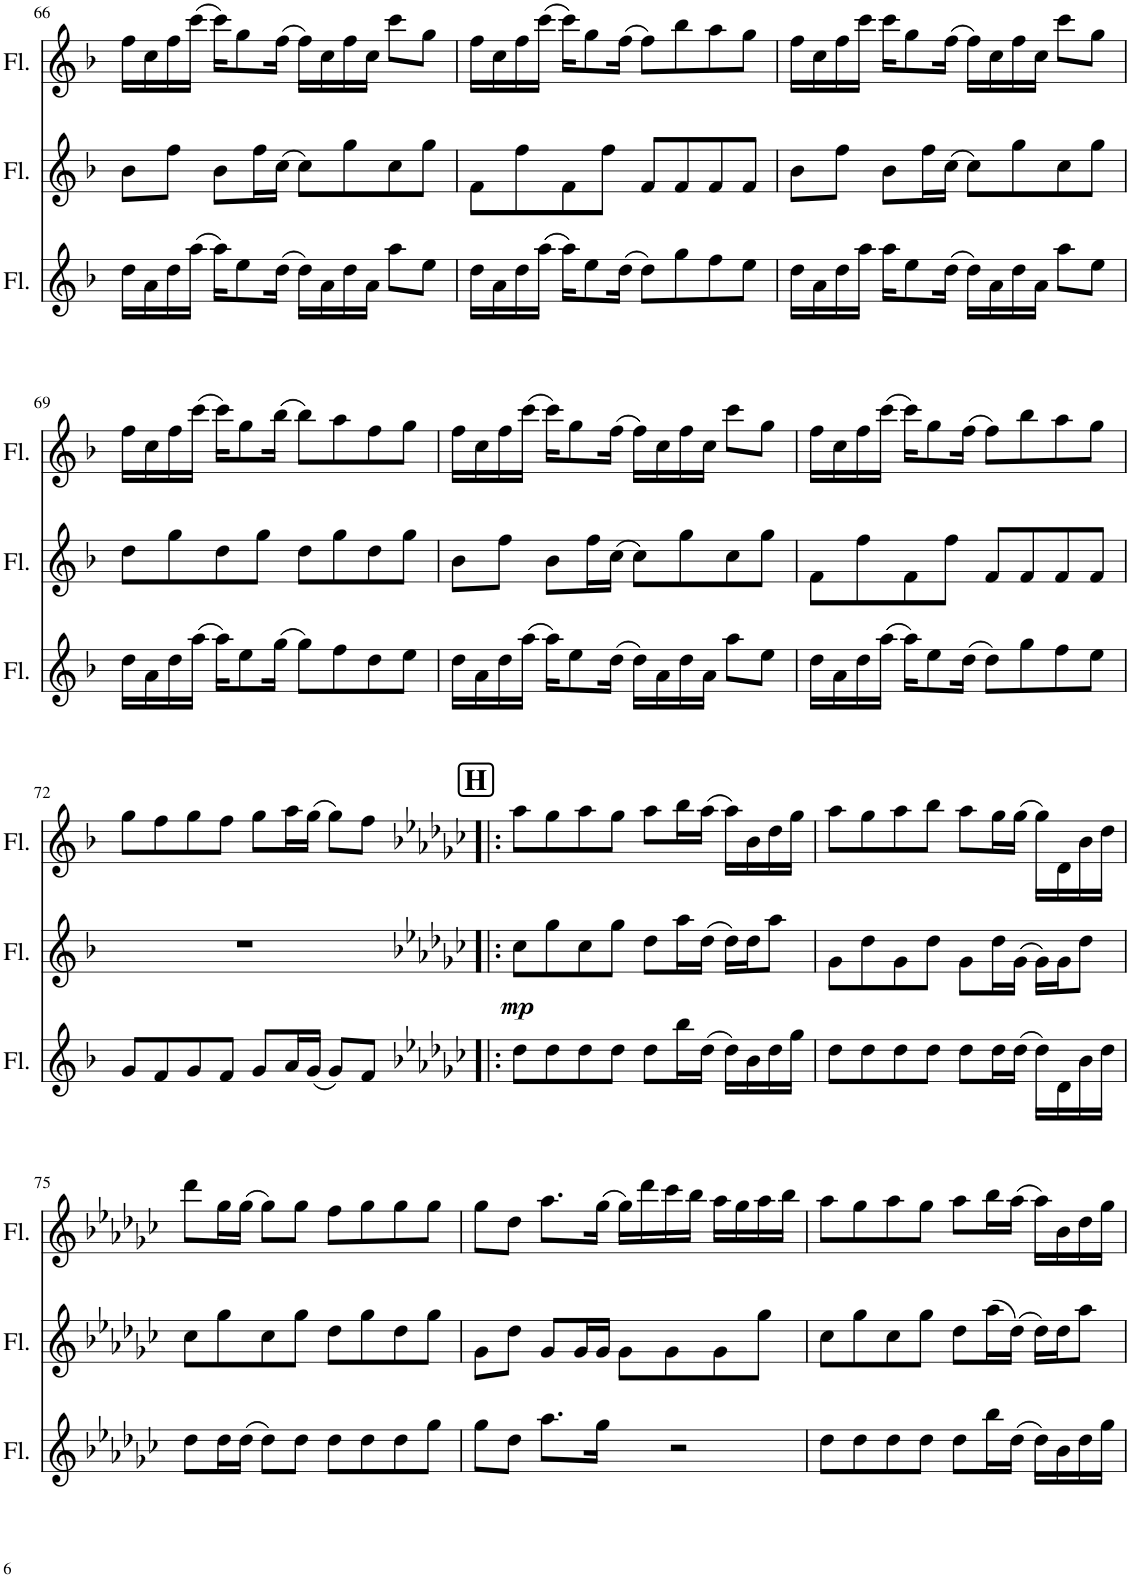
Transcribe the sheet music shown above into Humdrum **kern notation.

**kern	**kern	**dynam	**kern
*part3	*part2	*part2	*part1
*staff3	*staff2	*staff2	*staff1
*I"長笛	*I"長笛	*	*I"長笛
!!LO:PB:g=z
*clefG2	*clefG2	*	*clefG2
*k[b-]	*k[b-]	*	*k[b-]
*M4/4	*M4/4	*	*M4/4
=66	=66	=66	=66
16dd\LL	8b-\L	.	16ff\LL
16a\	.	.	16cc\
16dd\	8ff\J	.	16ff\
(16aa\JJ	.	.	(16ccc\JJ
16aa\KL)	8b-\L	.	16ccc\KL)
8ee\	.	.	8gg\
.	16ff\L	.	.
(16dd\Jk	(16cc\JJ	.	(16ff\Jk
16dd\LL)	8cc\L)	.	16ff\LL)
16a\	.	.	16cc\
16dd\	8gg\	.	16ff\
16a\JJ	.	.	16cc\JJ
8aa\L	8cc\	.	8ccc\L
8ee\J	8gg\J	.	8gg\J
=67	=67	=67	=67
16dd\LL	8f\L	.	16ff\LL
16a\	.	.	16cc\
16dd\	8ff\	.	16ff\
(16aa\JJ	.	.	(16ccc\JJ
16aa\KL)	8f\	.	16ccc\KL)
8ee\	.	.	8gg\
.	8ff\J	.	.
(16dd\Jk	.	.	(16ff\Jk
8dd\L)	8f/L	.	8ff\L)
8gg\	8f/	.	8bb-\
8ff\	8f/	.	8aa\
8ee\J	8f/J	.	8gg\J
=68	=68	=68	=68
16dd\LL	8b-\L	.	16ff\LL
16a\	.	.	16cc\
16dd\	8ff\J	.	16ff\
16aa\JJ	.	.	16ccc\JJ
16aa\KL	8b-\L	.	16ccc\KL
8ee\	.	.	8gg\
.	16ff\L	.	.
(16dd\Jk	(16cc\JJ	.	(16ff\Jk
16dd\LL)	8cc\L)	.	16ff\LL)
16a\	.	.	16cc\
16dd\	8gg\	.	16ff\
16a\JJ	.	.	16cc\JJ
8aa\L	8cc\	.	8ccc\L
8ee\J	8gg\J	.	8gg\J
!!LO:LB:g=z
=69	=69	=69	=69
16dd\LL	8dd\L	.	16ff\LL
16a\	.	.	16cc\
16dd\	8gg\	.	16ff\
(16aa\JJ	.	.	(16ccc\JJ
16aa\KL)	8dd\	.	16ccc\KL)
8ee\	.	.	8gg\
.	8gg\J	.	.
(16gg\Jk	.	.	(16bb-\Jk
8gg\L)	8dd\L	.	8bb-\L)
8ff\	8gg\	.	8aa\
8dd\	8dd\	.	8ff\
8ee\J	8gg\J	.	8gg\J
=70	=70	=70	=70
16dd\LL	8b-\L	.	16ff\LL
16a\	.	.	16cc\
16dd\	8ff\J	.	16ff\
(16aa\JJ	.	.	(16ccc\JJ
16aa\KL)	8b-\L	.	16ccc\KL)
8ee\	.	.	8gg\
.	16ff\L	.	.
(16dd\Jk	(16cc\JJ	.	(16ff\Jk
16dd\LL)	8cc\L)	.	16ff\LL)
16a\	.	.	16cc\
16dd\	8gg\	.	16ff\
16a\JJ	.	.	16cc\JJ
8aa\L	8cc\	.	8ccc\L
8ee\J	8gg\J	.	8gg\J
=71	=71	=71	=71
16dd\LL	8f\L	.	16ff\LL
16a\	.	.	16cc\
16dd\	8ff\	.	16ff\
(16aa\JJ	.	.	(16ccc\JJ
16aa\KL)	8f\	.	16ccc\KL)
8ee\	.	.	8gg\
.	8ff\J	.	.
(16dd\Jk	.	.	(16ff\Jk
8dd\L)	8f/L	.	8ff\L)
8gg\	8f/	.	8bb-\
8ff\	8f/	.	8aa\
8ee\J	8f/J	.	8gg\J
!!LO:LB:g=z
=72	=72	=72	=72
8g/L	1r	.	8gg\L
8f/	.	.	8ff\
8g/	.	.	8gg\
8f/J	.	.	8ff\J
8g/L	.	.	8gg\L
16a/L	.	.	16aa\L
(16g/JJ	.	.	(16gg\JJ
8g/L)	.	.	8gg\L)
8f/J	.	.	8ff\J
!!LO:REH:place=s1:a:B:cj:fs=14:t=H
=73!|:	=73!|:	=73!|:	=73!|:
*k[b-e-a-d-g-c-]	*k[b-e-a-d-g-c-]	*	*k[b-e-a-d-g-c-]
!	!	!LO:DY:b	!
8dd-\L	8cc-\L	mp	8aa-\L
8dd-\	8gg-\	.	8gg-\
8dd-\	8cc-\	.	8aa-\
8dd-\J	8gg-\J	.	8gg-\J
8dd-\L	8dd-\L	.	8aa-\L
16bb-\L	16aa-\L	.	16bb-\L
(16dd-\JJ	(16dd-\JJ	.	(16aa-\JJ
16dd-\LL)	16dd-\LL)	.	16aa-\LL)
16b-\	16dd-\J	.	16b-\
16dd-\	8aa-\J	.	16dd-\
16gg-\JJ	.	.	16gg-\JJ
=74	=74	=74	=74
8dd-\L	8g-\L	.	8aa-\L
8dd-\	8dd-\	.	8gg-\
8dd-\	8g-\	.	8aa-\
8dd-\J	8dd-\J	.	8bb-\J
8dd-\L	8g-\L	.	8aa-\L
16dd-\L	16dd-\L	.	16gg-\L
(16dd-\JJ	(16g-\JJ	.	(16gg-\JJ
16dd-\LL)	16g-\LL)	.	16gg-\LL)
16d-\	16g-\J	.	16d-\
16b-\	8dd-\J	.	16b-\
16dd-\JJ	.	.	16dd-\JJ
!!LO:LB:g=z
=75	=75	=75	=75
8dd-\L	8cc-\L	.	8ddd-\L
16dd-\L	8gg-\	.	16gg-\L
(16dd-\JJ	.	.	(16gg-\JJ
8dd-\L)	8cc-\	.	8gg-\L)
8dd-\J	8gg-\J	.	8gg-\J
8dd-\L	8dd-\L	.	8ff\L
8dd-\	8gg-\	.	8gg-\
8dd-\	8dd-\	.	8gg-\
8gg-\J	8gg-\J	.	8gg-\J
=76	=76	=76	=76
8gg-\L	8g-\L	.	8gg-\L
8dd-\J	8dd-\J	.	8dd-\J
8.aa-\L	8g-/L	.	8.aa-\L
.	16g-/L	.	.
16gg-\Jk	16g-/JJ	.	(16gg-\Jk
2r	8g-\L	.	16gg-\LL)
.	.	.	16ddd-\
.	8g-\	.	16ccc-\
.	.	.	16bb-\JJ
.	8g-\	.	16aa-\LL
.	.	.	16gg-\
.	8gg-\J	.	16aa-\
.	.	.	16bb-\JJ
=77	=77	=77	=77
8dd-\L	8cc-\L	.	8aa-\L
8dd-\	8gg-\	.	8gg-\
8dd-\	8cc-\	.	8aa-\
8dd-\J	8gg-\J	.	8gg-\J
8dd-\L	8dd-\L	.	8aa-\L
16bb-\L	(16aa-\L	.	16bb-\L
(16dd-\JJ	(16dd-\JJ)	.	(16aa-\JJ
16dd-\LL)	16dd-\LL)	.	16aa-\LL)
16b-\	16dd-\J	.	16b-\
16dd-\	8aa-\J	.	16dd-\
16gg-\JJ	.	.	16gg-\JJ
=	=	=	=
*-	*-	*-	*-
